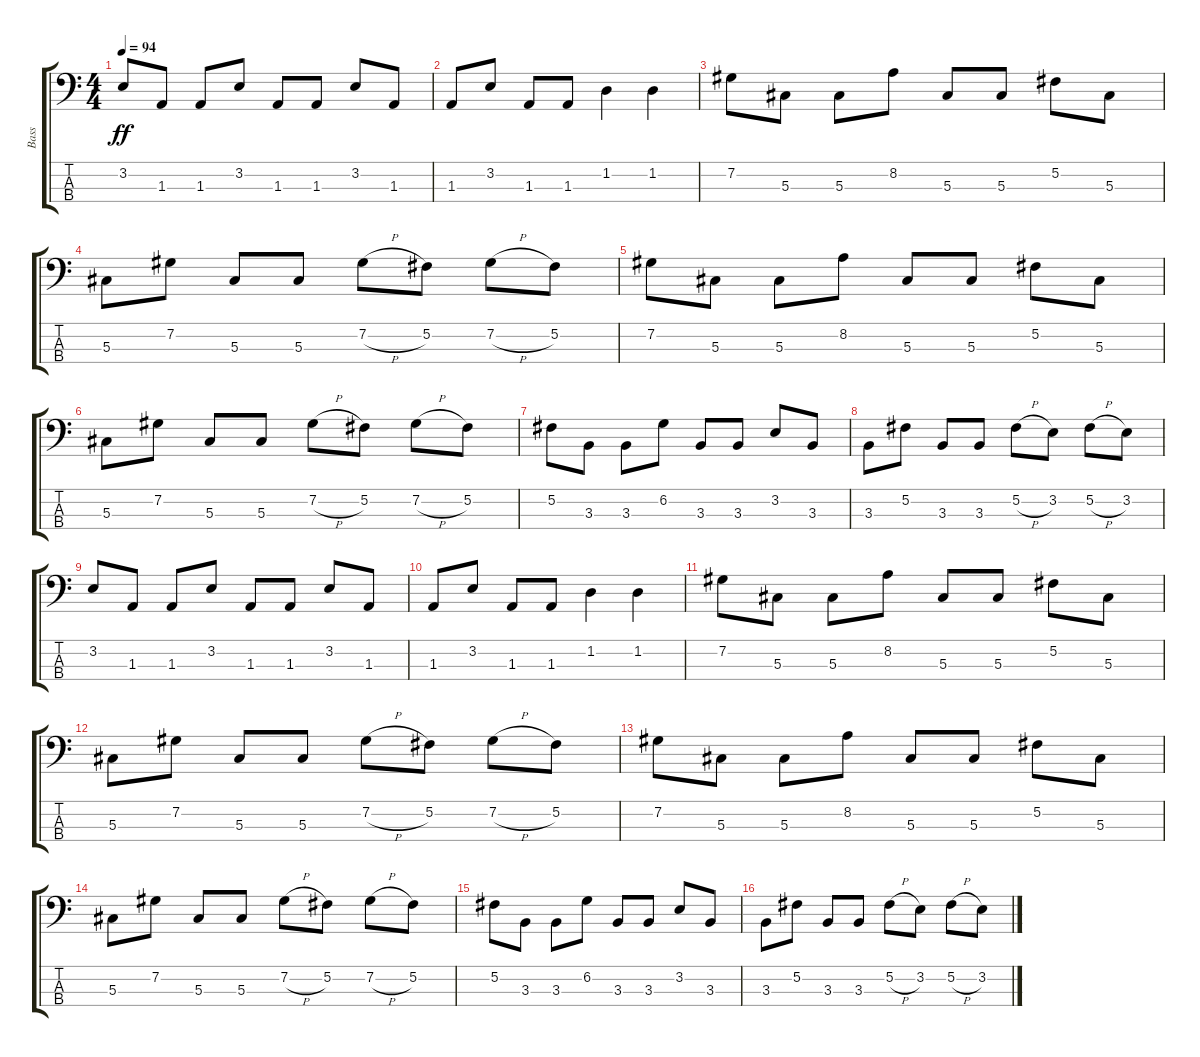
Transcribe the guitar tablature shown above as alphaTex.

\track ("Bass" "Bass") {instrument electricbasspick}
\staff {score tabs}
\tuning (Gb2 Db2 Ab1 Eb1) {hide}
\ts (4 4)
\tempo 94
\clef f4
\ks c
3.2.8{dy ff} 1.3.8 1.3.8 3.2.8 1.3.8 1.3.8 3.2.8 1.3.8 |
1.3.8 3.2.8 1.3.8 1.3.8 1.2.4 1.2.4 |
7.2.8 5.3.8 5.3.8 8.2.8 5.3.8 5.3.8 5.2.8 5.3.8 |
5.3.8 7.2.8 5.3.8 5.3.8 7.2{h}.8 5.2.8 7.2{h}.8 5.2.8 |
7.2.8 5.3.8 5.3.8 8.2.8 5.3.8 5.3.8 5.2.8 5.3.8 |
5.3.8 7.2.8 5.3.8 5.3.8 7.2{h}.8 5.2.8 7.2{h}.8 5.2.8 |
5.2.8 3.3.8 3.3.8 6.2.8 3.3.8 3.3.8 3.2.8 3.3.8 |
3.3.8 5.2.8 3.3.8 3.3.8 5.2{h}.8 3.2.8 5.2{h}.8 3.2.8 |
3.2.8 1.3.8 1.3.8 3.2.8 1.3.8 1.3.8 3.2.8 1.3.8 |
1.3.8 3.2.8 1.3.8 1.3.8 1.2.4 1.2.4 |
7.2.8 5.3.8 5.3.8 8.2.8 5.3.8 5.3.8 5.2.8 5.3.8 |
5.3.8 7.2.8 5.3.8 5.3.8 7.2{h}.8 5.2.8 7.2{h}.8 5.2.8 |
7.2.8 5.3.8 5.3.8 8.2.8 5.3.8 5.3.8 5.2.8 5.3.8 |
5.3.8 7.2.8 5.3.8 5.3.8 7.2{h}.8 5.2.8 7.2{h}.8 5.2.8 |
5.2.8 3.3.8 3.3.8 6.2.8 3.3.8 3.3.8 3.2.8 3.3.8 |
3.3.8 5.2.8 3.3.8 3.3.8 5.2{h}.8 3.2.8 5.2{h}.8 3.2.8
